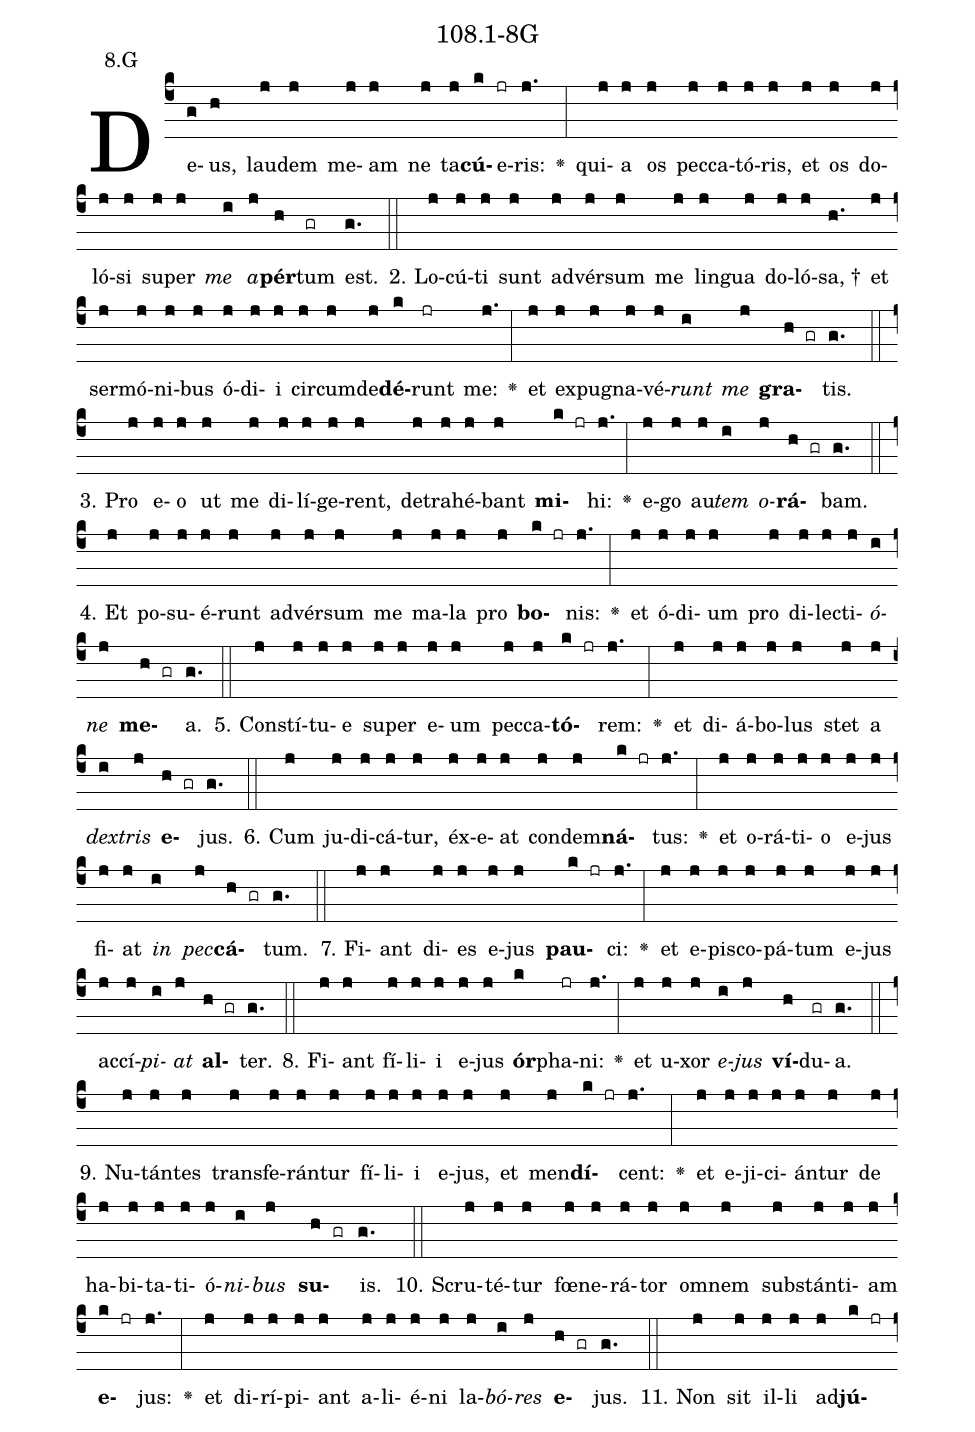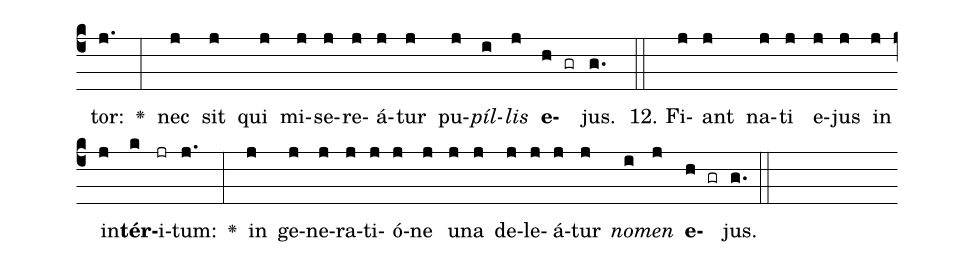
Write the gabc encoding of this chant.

name: 108.1-8G;
annotation: 8.G;
%%
(c4)De(g)us,(h) lau(j)dem(j) me(j)am(j) ne(j) ta(j)<b>cú</b>(k)e(jr)ris:(j.) <v>\greheightstar</v>(:) qui(j)a(j) os(j) pec(j)ca(j)tó(j)ris,(j) et(j) os(j) do(j)ló(j)si(j) su(j)per(j) <i>me</i>(i) <i>a</i>(j)<b>pér</b>(h)tum(gr) est.(g.) (::)
2. Lo(j)cú(j)ti(j) sunt(j) ad(j)vér(j)sum(j) me(j) lin(j)gua(j) do(j)ló(j)sa, †(h.) et(j) ser(j)mó(j)ni(j)bus(j) ó(j)di(j)i(j) cir(j)cum(j)de(j)<b>dé</b>(k)runt(jr) me:(j.) <v>\greheightstar</v>(:) et(j) ex(j)pu(j)gna(j)vé(j)<i>runt</i>(i) <i>me</i>(j) <b>gra</b>(h gr)tis.(g.) (::)
3. Pro(j) e(j)o(j) ut(j) me(j) di(j)lí(j)ge(j)rent,(j) de(j)tra(j)hé(j)bant(j) <b>mi</b>(k jr)hi:(j.) <v>\greheightstar</v>(:) e(j)go(j) au(j)<i>tem</i>(i) <i>o</i>(j)<b>rá</b>(h gr)bam.(g.) (::)
4. Et(j) po(j)su(j)é(j)runt(j) ad(j)vér(j)sum(j) me(j) ma(j)la(j) pro(j) <b>bo</b>(k jr)nis:(j.) <v>\greheightstar</v>(:) et(j) ó(j)di(j)um(j) pro(j) di(j)lec(j)ti(j)<i>ó</i>(i)<i>ne</i>(j) <b>me</b>(h gr)a.(g.) (::)
5. Con(j)stí(j)tu(j)e(j) su(j)per(j) e(j)um(j) pec(j)ca(j)<b>tó</b>(k jr)rem:(j.) <v>\greheightstar</v>(:) et(j) di(j)á(j)bo(j)lus(j) stet(j) a(j) <i>dex</i>(i)<i>tris</i>(j) <b>e</b>(h gr)jus.(g.) (::)
6. Cum(j) ju(j)di(j)cá(j)tur,(j) éx(j)e(j)at(j) con(j)dem(j)<b>ná</b>(k jr)tus:(j.) <v>\greheightstar</v>(:) et(j) o(j)rá(j)ti(j)o(j) e(j)jus(j) fi(j)at(j) <i>in</i>(i) <i>pec</i>(j)<b>cá</b>(h gr)tum.(g.) (::)
7. Fi(j)ant(j) di(j)es(j) e(j)jus(j) <b>pau</b>(k jr)ci:(j.) <v>\greheightstar</v>(:) et(j) e(j)pis(j)co(j)pá(j)tum(j) e(j)jus(j) ac(j)cí(j)<i>pi</i>(i)<i>at</i>(j) <b>al</b>(h gr)ter.(g.) (::)
8. Fi(j)ant(j) fí(j)li(j)i(j) e(j)jus(j) <b>ór</b>(k)pha(jr)ni:(j.) <v>\greheightstar</v>(:) et(j) u(j)xor(j) <i>e</i>(i)<i>jus</i>(j) <b>ví</b>(h)du(gr)a.(g.) (::)
9. Nu(j)tán(j)tes(j) trans(j)fe(j)rán(j)tur(j) fí(j)li(j)i(j) e(j)jus,(j) et(j) men(j)<b>dí</b>(k jr)cent:(j.) <v>\greheightstar</v>(:) et(j) e(j)ji(j)ci(j)án(j)tur(j) de(j) ha(j)bi(j)ta(j)ti(j)ó(j)<i>ni</i>(i)<i>bus</i>(j) <b>su</b>(h gr)is.(g.) (::)
10. Scru(j)té(j)tur(j) fœ(j)ne(j)rá(j)tor(j) om(j)nem(j) sub(j)stán(j)ti(j)am(j) <b>e</b>(k jr)jus:(j.) <v>\greheightstar</v>(:) et(j) di(j)rí(j)pi(j)ant(j) a(j)li(j)é(j)ni(j) la(j)<i>bó</i>(i)<i>res</i>(j) <b>e</b>(h gr)jus.(g.) (::)
11. Non(j) sit(j) il(j)li(j) ad(j)<b>jú</b>(k jr)tor:(j.) <v>\greheightstar</v>(:) nec(j) sit(j) qui(j) mi(j)se(j)re(j)á(j)tur(j) pu(j)<i>píl</i>(i)<i>lis</i>(j) <b>e</b>(h gr)jus.(g.) (::)
12. Fi(j)ant(j) na(j)ti(j) e(j)jus(j) in(j) in(j)<b>tér</b>(k)i(jr)tum:(j.) <v>\greheightstar</v>(:) in(j) ge(j)ne(j)ra(j)ti(j)ó(j)ne(j) u(j)na(j) de(j)le(j)á(j)tur(j) <i>no</i>(i)<i>men</i>(j) <b>e</b>(h gr)jus.(g.) (::)
